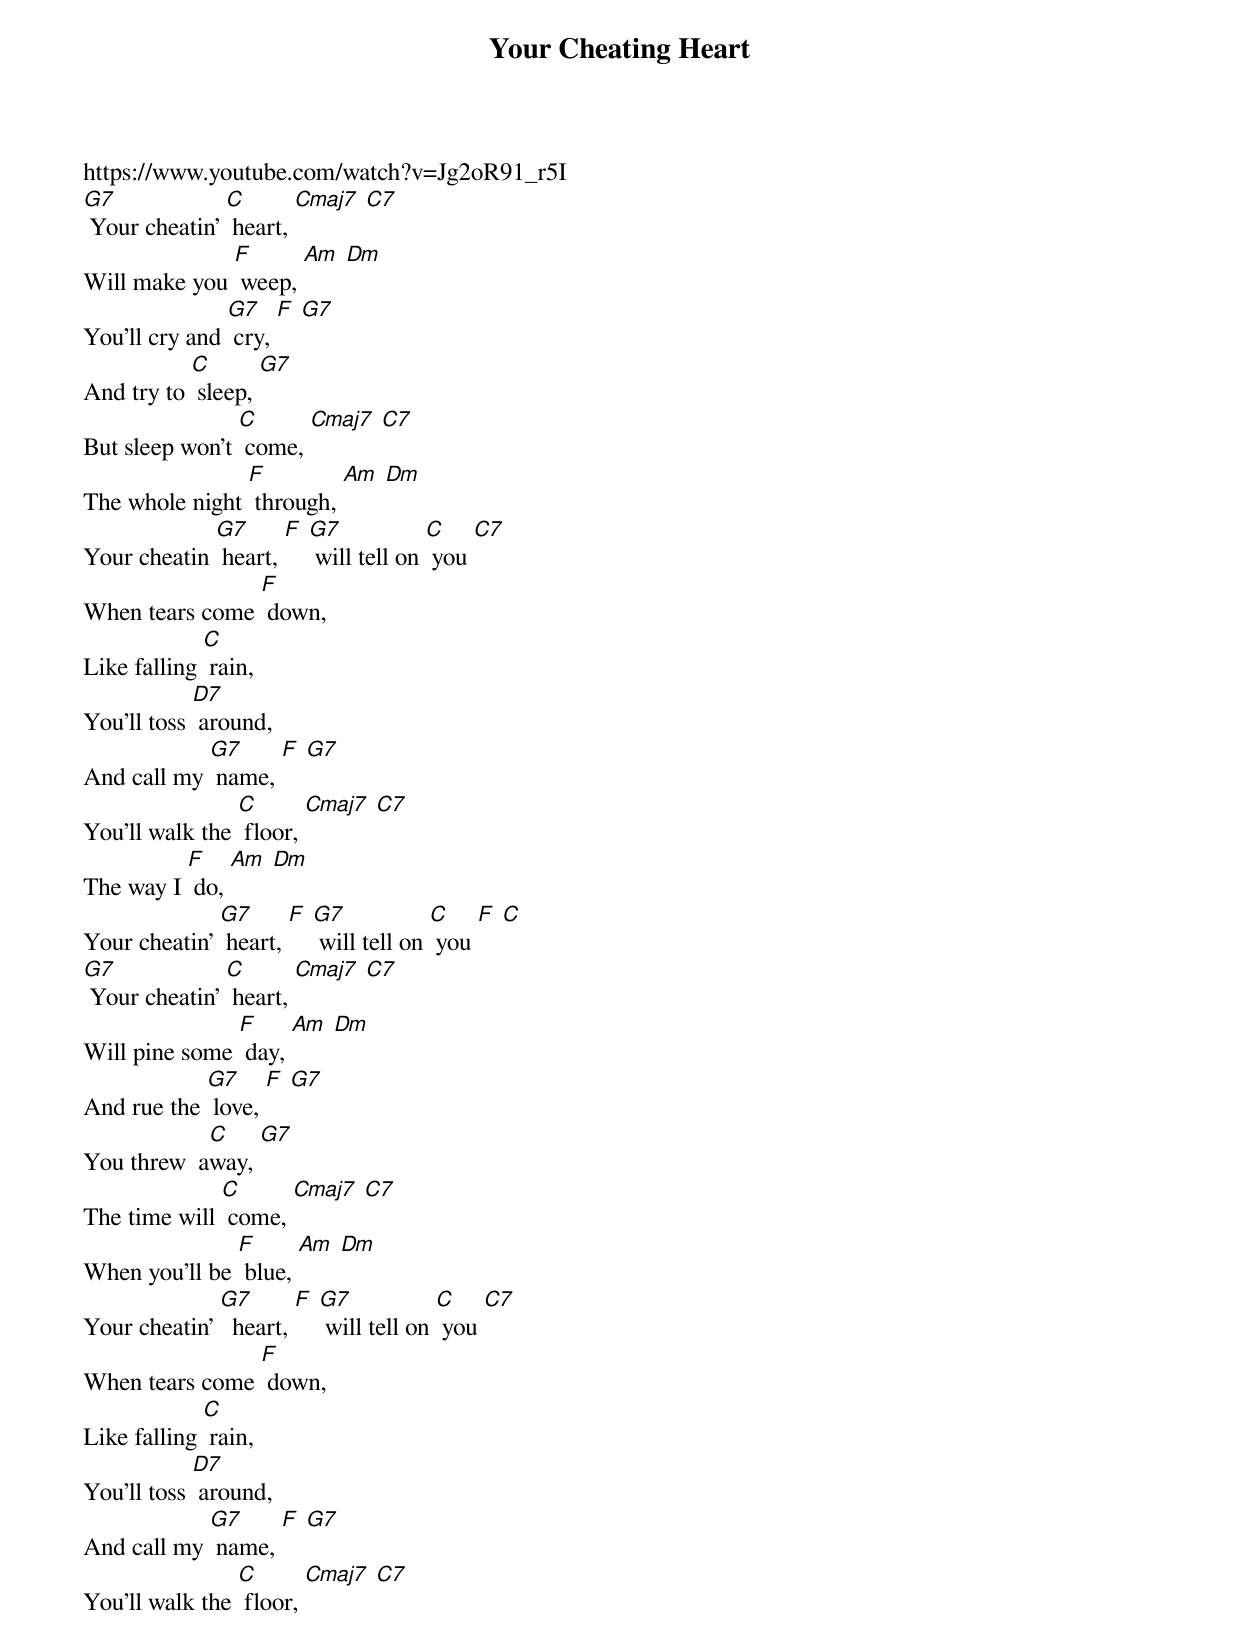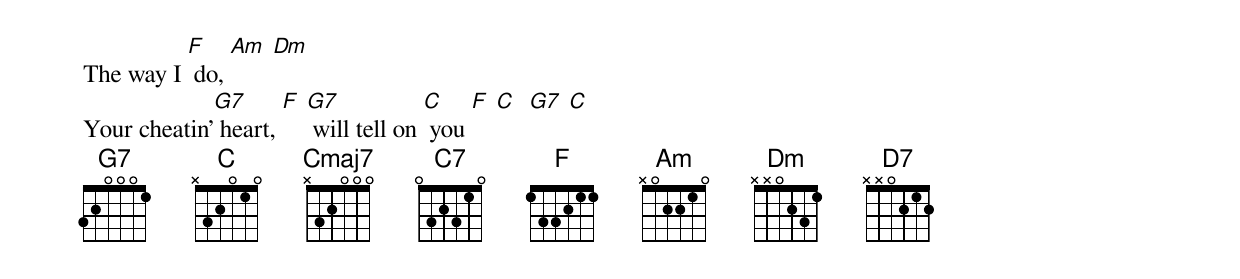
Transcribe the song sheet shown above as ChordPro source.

{t: Your Cheating Heart }
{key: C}
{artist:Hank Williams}
https://www.youtube.com/watch?v=Jg2oR91_r5I
[G7] Your cheatin' [C] heart, [Cmaj7] [C7]
Will make you [F] weep, [Am] [Dm]
You'll cry and [G7] cry, [F] [G7]
And try to [C] sleep, [G7]
But sleep won't [C] come, [Cmaj7] [C7]
The whole night [F] through, [Am] [Dm]
Your cheatin [G7] heart, [F] [G7] will tell on [C] you [C7]
{c: }
When tears come [F] down,
Like falling [C] rain,
You'll toss [D7] around,
And call my [G7] name, [F] [G7]
You'll walk the [C] floor, [Cmaj7] [C7]
The way I [F] do, [Am] [Dm]
Your cheatin' [G7] heart, [F] [G7] will tell on [C] you [F] [C]
{c: }
[G7] Your cheatin' [C] heart, [Cmaj7] [C7]
Will pine some [F] day, [Am] [Dm]
And rue the [G7] love, [F] [G7]
You threw  a[C]way, [G7]
The time will [C] come, [Cmaj7] [C7]
When you'll be [F] blue, [Am] [Dm]
Your cheatin' [G7]  heart, [F] [G7] will tell on [C] you [C7]
{c: }
When tears come [F] down,
Like falling [C] rain,
You'll toss [D7] around,
And call my [G7] name, [F] [G7]
You'll walk the [C] floor, [Cmaj7] [C7]
The way I [F] do, [Am] [Dm]
Your cheatin'[G7] heart, [F] [G7] will tell on [C] you [F] [C]  [G7] [C]
